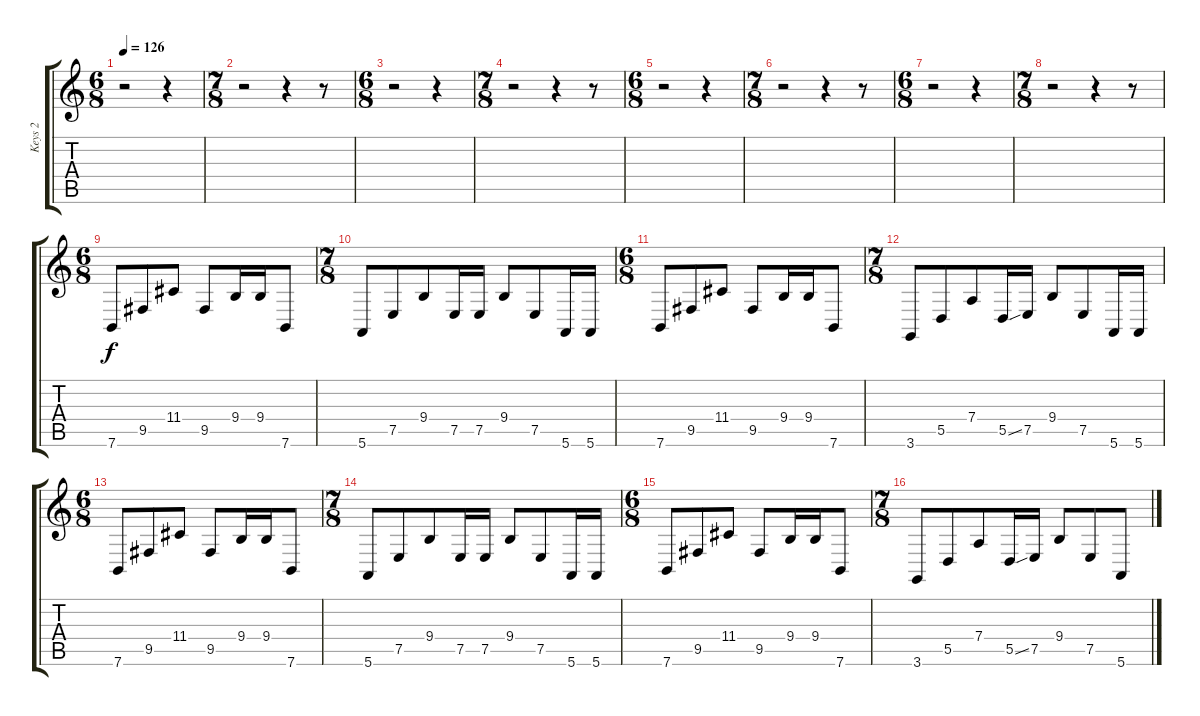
\track ("Keys 2" "Keys 2") {instrument rockorgan}
\staff {score tabs}
\tuning (E4 B3 G3 D3 A2 E2) {hide}
\ts (6 8)
\tempo 126
\clef g2
\ks c
r.2{dy f} r.4 |
\ts (7 8)
r.2 r.4 r.8 |
\ts (6 8)
r.2 r.4 |
\ts (7 8)
r.2 r.4 r.8 |
\ts (6 8)
r.2 r.4 |
\ts (7 8)
r.2 r.4 r.8 |
\ts (6 8)
r.2 r.4 |
\ts (7 8)
r.2 r.4 r.8 |
\ts (6 8)
7.6.8 9.5.8 11.4.8 9.5.8 9.4.16 9.4.16 7.6.8 |
\ts (7 8)
5.6.8 7.5.8 9.4.8 7.5.16 7.5.16 9.4.8 7.5.8 5.6.16 5.6.16 |
\ts (6 8)
7.6.8 9.5.8 11.4.8 9.5.8 9.4.16 9.4.16 7.6.8 |
\ts (7 8)
3.6.8 5.5.8 7.4.8 5.5{ss}.16 7.5.16 9.4.8 7.5.8 5.6.16 5.6.16 |
\ts (6 8)
7.6.8 9.5.8 11.4.8 9.5.8 9.4.16 9.4.16 7.6.8 |
\ts (7 8)
5.6.8 7.5.8 9.4.8 7.5.16 7.5.16 9.4.8 7.5.8 5.6.16 5.6.16 |
\ts (6 8)
7.6.8 9.5.8 11.4.8 9.5.8 9.4.16 9.4.16 7.6.8 |
\ts (7 8)
3.6.8 5.5.8 7.4.8 5.5{ss}.16 7.5.16 9.4.8 7.5.8 5.6.8
